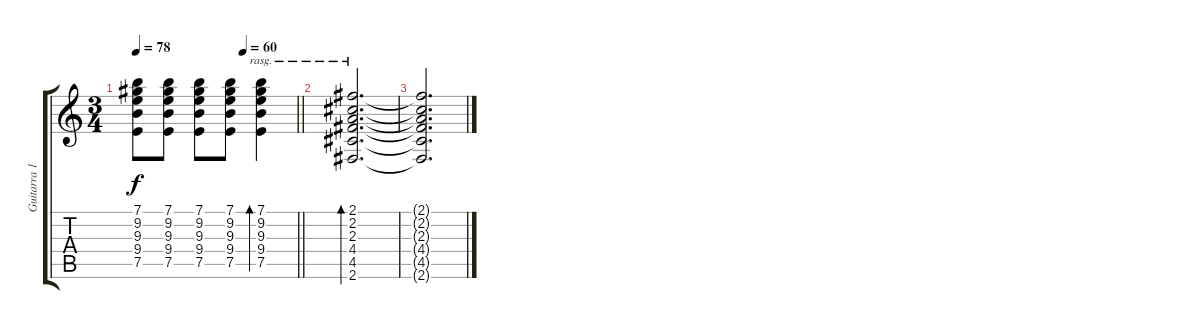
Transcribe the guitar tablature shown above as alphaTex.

\track ("Guitarra 1" "Guitarra 1") {instrument acousticguitarsteel}
\staff {score tabs}
\tuning (E4 B3 G3 D3 A2 E2) {hide}
\ts (3 4)
\tempo 78
\tempo (60 0.6666666666666666)
\clef g2
\barLineRight lightlight
\ks c
(7.1 9.2 9.3 9.4 7.5).8{dy f} (7.1 9.2 9.3 9.4 7.5).8 (7.1 9.2 9.3 9.4 7.5).8 (7.1 9.2 9.3 9.4 7.5).8 (7.1 9.2 9.3 9.4 7.5).4{bd 480 rasg ii} |
(2.1 2.2 2.3 4.4 4.5 2.6).2{d bd 480 rasg ii volume 5} |
(2.1{t} 2.2{t} 2.3{t} 4.4{t} 4.5{t} 2.6{t}).2{d}
